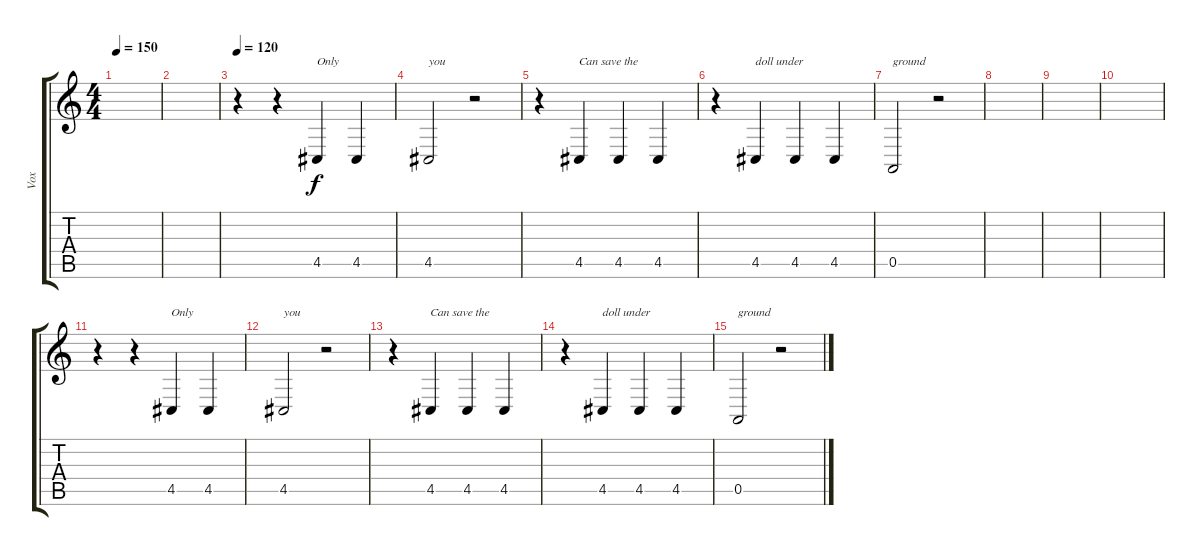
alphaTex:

\track ("Vox" "Vox") {instrument lead2sawtooth}
\staff {score tabs}
\tuning (E4 B3 G3 D3 A2 D2) {hide}
\ts (4 4)
\tempo 150
\clef g2
\ks c
|
|
\tempo 120
r.4 r.4 4.5.4{txt "Only"} 4.5.4 |
4.5.2{txt "you"} r.2 |
r.4 4.5.4{txt "Can save the"} 4.5.4 4.5.4 |
r.4 4.5.4{txt "doll under"} 4.5.4 4.5.4 |
0.5.2{txt "ground"} r.2 |
|
|
|
r.4 r.4 4.5.4{txt "Only"} 4.5.4 |
4.5.2{txt "you"} r.2 |
r.4 4.5.4{txt "Can save the"} 4.5.4 4.5.4 |
r.4 4.5.4{txt "doll under"} 4.5.4 4.5.4 |
0.5.2{txt "ground"} r.2
